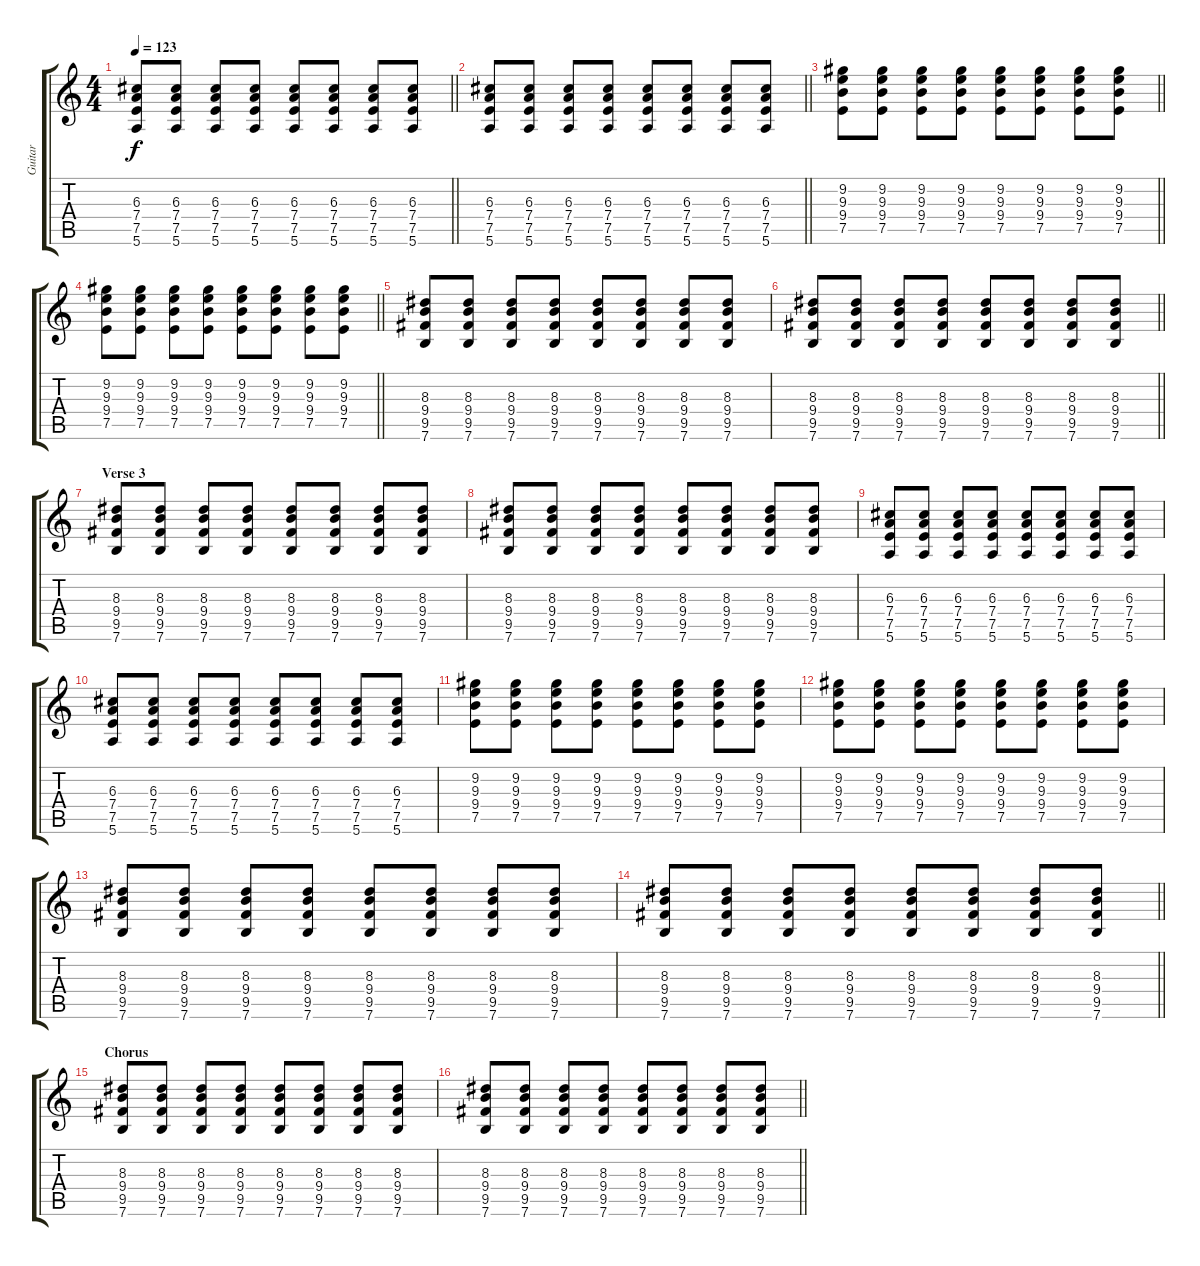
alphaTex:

\track ("Guitar" "Guitar") {instrument electricguitarclean}
\staff {score tabs}
\tuning (E4 B3 G3 D3 A2 E2) {hide}
\ts (4 4)
\tempo 123
\clef g2
\barLineRight lightlight
\ks c
(6.3 7.4 7.5 5.6).8{dy f} (6.3 7.4 7.5 5.6).8 (6.3 7.4 7.5 5.6).8 (6.3 7.4 7.5 5.6).8 (6.3 7.4 7.5 5.6).8 (6.3 7.4 7.5 5.6).8 (6.3 7.4 7.5 5.6).8 (6.3 7.4 7.5 5.6).8 |
\barLineRight lightlight
(6.3 7.4 7.5 5.6).8 (6.3 7.4 7.5 5.6).8 (6.3 7.4 7.5 5.6).8 (6.3 7.4 7.5 5.6).8 (6.3 7.4 7.5 5.6).8 (6.3 7.4 7.5 5.6).8 (6.3 7.4 7.5 5.6).8 (6.3 7.4 7.5 5.6).8 |
\barLineRight lightlight
(9.2 9.3 9.4 7.5).8 (9.2 9.3 9.4 7.5).8 (9.2 9.3 9.4 7.5).8 (9.2 9.3 9.4 7.5).8 (9.2 9.3 9.4 7.5).8 (9.2 9.3 9.4 7.5).8 (9.2 9.3 9.4 7.5).8 (9.2 9.3 9.4 7.5).8 |
\barLineRight lightlight
(9.2 9.3 9.4 7.5).8 (9.2 9.3 9.4 7.5).8 (9.2 9.3 9.4 7.5).8 (9.2 9.3 9.4 7.5).8 (9.2 9.3 9.4 7.5).8 (9.2 9.3 9.4 7.5).8 (9.2 9.3 9.4 7.5).8 (9.2 9.3 9.4 7.5).8 |
(8.3 9.4 9.5 7.6).8 (8.3 9.4 9.5 7.6).8 (8.3 9.4 9.5 7.6).8 (8.3 9.4 9.5 7.6).8 (8.3 9.4 9.5 7.6).8 (8.3 9.4 9.5 7.6).8 (8.3 9.4 9.5 7.6).8 (8.3 9.4 9.5 7.6).8 |
\barLineRight lightlight
(8.3 9.4 9.5 7.6).8 (8.3 9.4 9.5 7.6).8 (8.3 9.4 9.5 7.6).8 (8.3 9.4 9.5 7.6).8 (8.3 9.4 9.5 7.6).8 (8.3 9.4 9.5 7.6).8 (8.3 9.4 9.5 7.6).8 (8.3 9.4 9.5 7.6).8 |
\section ("" "    Verse 3")
(8.3 9.4 9.5 7.6).8 (8.3 9.4 9.5 7.6).8 (8.3 9.4 9.5 7.6).8 (8.3 9.4 9.5 7.6).8 (8.3 9.4 9.5 7.6).8 (8.3 9.4 9.5 7.6).8 (8.3 9.4 9.5 7.6).8 (8.3 9.4 9.5 7.6).8 |
(8.3 9.4 9.5 7.6).8 (8.3 9.4 9.5 7.6).8 (8.3 9.4 9.5 7.6).8 (8.3 9.4 9.5 7.6).8 (8.3 9.4 9.5 7.6).8 (8.3 9.4 9.5 7.6).8 (8.3 9.4 9.5 7.6).8 (8.3 9.4 9.5 7.6).8 |
(6.3 7.4 7.5 5.6).8 (6.3 7.4 7.5 5.6).8 (6.3 7.4 7.5 5.6).8 (6.3 7.4 7.5 5.6).8 (6.3 7.4 7.5 5.6).8 (6.3 7.4 7.5 5.6).8 (6.3 7.4 7.5 5.6).8 (6.3 7.4 7.5 5.6).8 |
(6.3 7.4 7.5 5.6).8 (6.3 7.4 7.5 5.6).8 (6.3 7.4 7.5 5.6).8 (6.3 7.4 7.5 5.6).8 (6.3 7.4 7.5 5.6).8 (6.3 7.4 7.5 5.6).8 (6.3 7.4 7.5 5.6).8 (6.3 7.4 7.5 5.6).8 |
(9.2 9.3 9.4 7.5).8 (9.2 9.3 9.4 7.5).8 (9.2 9.3 9.4 7.5).8 (9.2 9.3 9.4 7.5).8 (9.2 9.3 9.4 7.5).8 (9.2 9.3 9.4 7.5).8 (9.2 9.3 9.4 7.5).8 (9.2 9.3 9.4 7.5).8 |
(9.2 9.3 9.4 7.5).8 (9.2 9.3 9.4 7.5).8 (9.2 9.3 9.4 7.5).8 (9.2 9.3 9.4 7.5).8 (9.2 9.3 9.4 7.5).8 (9.2 9.3 9.4 7.5).8 (9.2 9.3 9.4 7.5).8 (9.2 9.3 9.4 7.5).8 |
(8.3 9.4 9.5 7.6).8 (8.3 9.4 9.5 7.6).8 (8.3 9.4 9.5 7.6).8 (8.3 9.4 9.5 7.6).8 (8.3 9.4 9.5 7.6).8 (8.3 9.4 9.5 7.6).8 (8.3 9.4 9.5 7.6).8 (8.3 9.4 9.5 7.6).8 |
\barLineRight lightlight
(8.3 9.4 9.5 7.6).8 (8.3 9.4 9.5 7.6).8 (8.3 9.4 9.5 7.6).8 (8.3 9.4 9.5 7.6).8 (8.3 9.4 9.5 7.6).8 (8.3 9.4 9.5 7.6).8 (8.3 9.4 9.5 7.6).8 (8.3 9.4 9.5 7.6).8 |
\section ("" "   Chorus ")
(8.3 9.4 9.5 7.6).8 (8.3 9.4 9.5 7.6).8 (8.3 9.4 9.5 7.6).8 (8.3 9.4 9.5 7.6).8 (8.3 9.4 9.5 7.6).8 (8.3 9.4 9.5 7.6).8 (8.3 9.4 9.5 7.6).8 (8.3 9.4 9.5 7.6).8 |
\barLineRight lightlight
(8.3 9.4 9.5 7.6).8 (8.3 9.4 9.5 7.6).8 (8.3 9.4 9.5 7.6).8 (8.3 9.4 9.5 7.6).8 (8.3 9.4 9.5 7.6).8 (8.3 9.4 9.5 7.6).8 (8.3 9.4 9.5 7.6).8 (8.3 9.4 9.5 7.6).8
